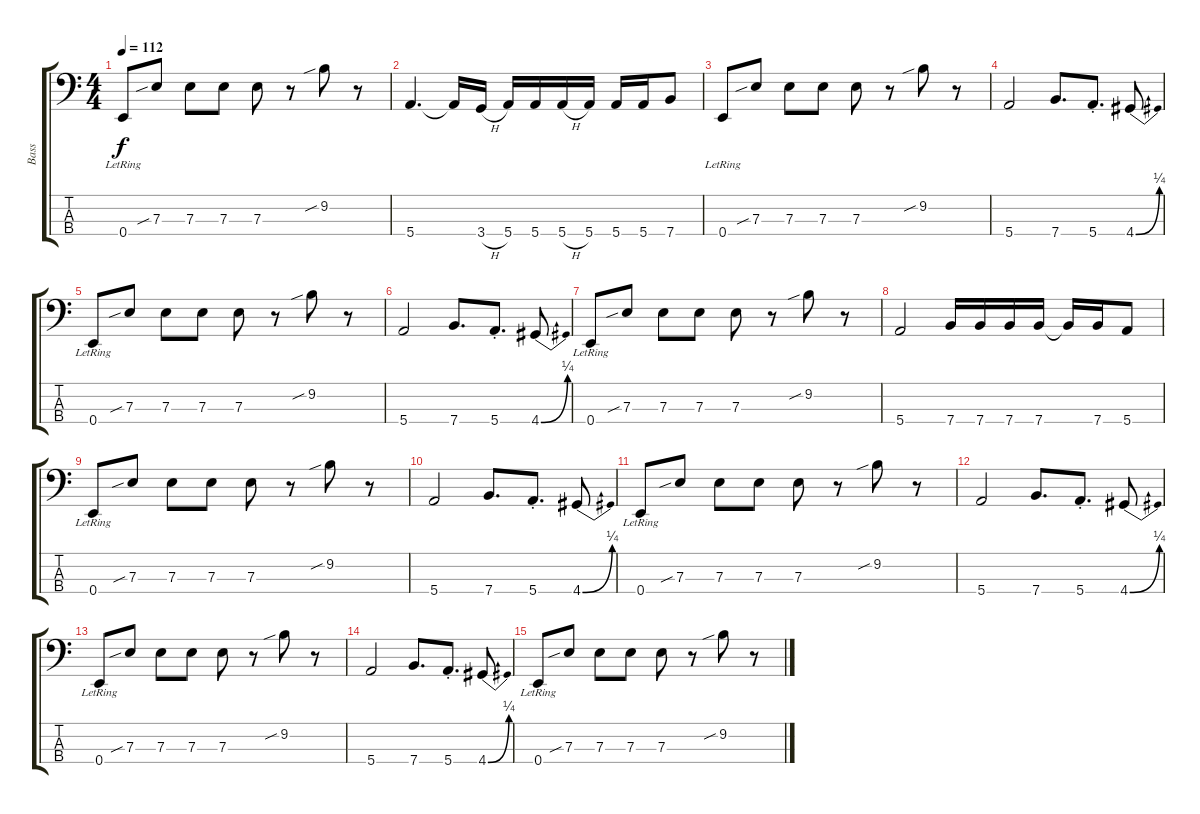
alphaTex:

\track ("Bass" "Bass") {instrument electricbassfinger}
\staff {score tabs}
\tuning (G2 D2 A1 E1) {hide}
\ts (4 4)
\tempo 112
\clef f4
\ks c
0.4{lr}.8{dy f} 7.3{sib}.8 7.3.8 7.3.8 7.3.8 r.8 9.2{sib}.8 r.8 |
5.4.4{d} 5.4{t}.16 3.4{h}.16 5.4.16 5.4.16 5.4{h}.16 5.4.16 5.4.16 5.4.16 7.4.8 |
0.4{lr}.8 7.3{sib}.8 7.3.8 7.3.8 7.3.8 r.8 9.2{sib}.8 r.8 |
5.4.2 7.4.8{d} 5.4{st}.8{d} 4.4{be (bend 0 0 60 1)}.8 |
0.4{lr}.8 7.3{sib}.8 7.3.8 7.3.8 7.3.8 r.8 9.2{sib}.8 r.8 |
5.4.2 7.4.8{d} 5.4{st}.8{d} 4.4{be (bend 0 0 60 1)}.8 |
0.4{lr}.8 7.3{sib}.8 7.3.8 7.3.8 7.3.8 r.8 9.2{sib}.8 r.8 |
5.4.2 7.4.16 7.4.16 7.4.16 7.4.16 7.4{t}.16 7.4.16 5.4.8 |
0.4{lr}.8 7.3{sib}.8 7.3.8 7.3.8 7.3.8 r.8 9.2{sib}.8 r.8 |
5.4.2 7.4.8{d} 5.4{st}.8{d} 4.4{be (bend 0 0 60 1)}.8 |
0.4{lr}.8 7.3{sib}.8 7.3.8 7.3.8 7.3.8 r.8 9.2{sib}.8 r.8 |
5.4.2 7.4.8{d} 5.4{st}.8{d} 4.4{be (bend 0 0 60 1)}.8 |
0.4{lr}.8 7.3{sib}.8 7.3.8 7.3.8 7.3.8 r.8 9.2{sib}.8 r.8 |
5.4.2 7.4.8{d} 5.4{st}.8{d} 4.4{be (bend 0 0 60 1)}.8 |
0.4{lr}.8 7.3{sib}.8 7.3.8 7.3.8 7.3.8 r.8 9.2{sib}.8 r.8
